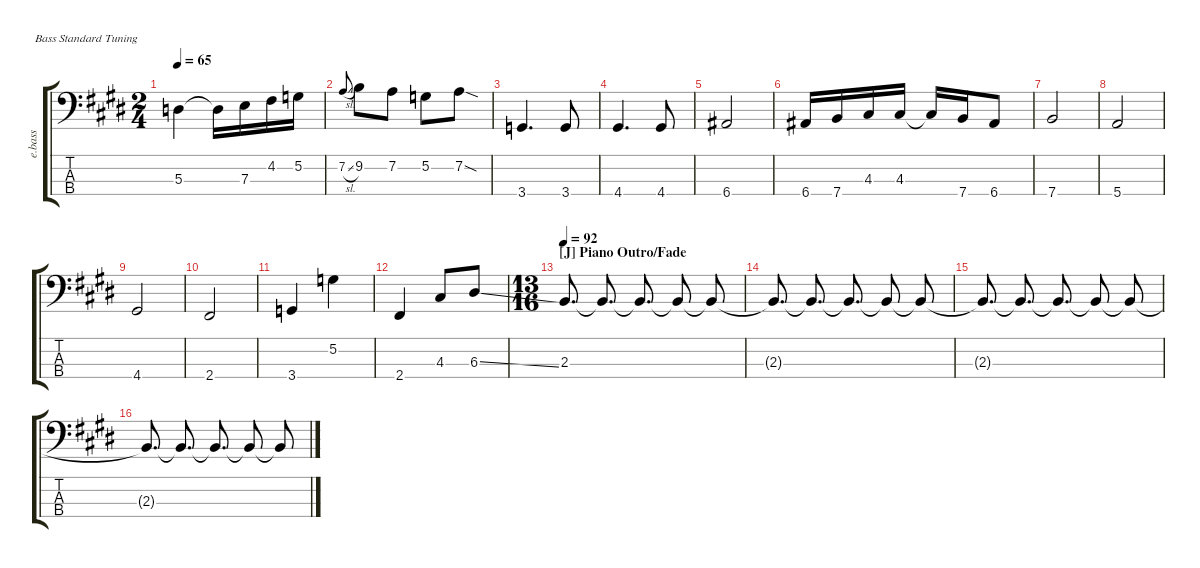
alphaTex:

\defaultSystemsLayout 4
\hideDynamics
\bracketExtendMode groupsimilarinstruments
\otherSystemsTrackNameOrientation horizontal
\chordDiagramsInScore
\track ("E.Bass" "e.bass") {instrument electricbassfinger}
\staff {score tabs}
\tuning (G2 D2 A1 E1)
\ts (2 4)
\tempo 65
\clef f4
\ks e
5.3{acc forcenatural}.4{dy mf} 5.3{t acc forcenatural}.16 7.3{acc forcenatural}.16 4.2{acc #}.16 5.2{acc forcenatural}.16 |
7.2{sl acc forcenatural}.8{gr onbeat} 9.2{acc forcenatural}.8 7.2{acc forcenatural}.8 5.2{acc forcenatural}.8 7.2{sod acc forcenatural}.8 |
3.4{acc forcenatural}.4{d} 3.4{acc forcenatural}.8 |
4.4{acc #}.4{d} 4.4{acc #}.8 |
6.4{acc #}.2 |
6.4{acc #}.16 7.4{acc forcenatural}.16 4.3{acc #}.16 4.3{acc #}.16 4.3{t acc #}.16 7.4{acc forcenatural}.16 6.4{acc #}.8 |
7.4{acc forcenatural}.2 |
5.4{acc forcenatural}.2 |
4.4{acc #}.2 |
2.4{acc #}.2 |
3.4{acc forcenatural}.4 5.2{acc forcenatural}.4 |
2.4{acc #}.4 4.3{acc #}.8 6.3{ss acc #}.8 |
\ts (13 16)
\beaming (16 3 3 3 2 2)
\section ("J" "Piano Outro/Fade")
\tempo 92
2.3{acc forcenatural}.8{d} 2.3{t acc forcenatural}.8{d} 2.3{t acc forcenatural}.8{d} 2.3{t acc forcenatural}.8 2.3{t acc forcenatural}.8 |
2.3{t acc forcenatural}.8{d} 2.3{t acc forcenatural}.8{d} 2.3{t acc forcenatural}.8{d} 2.3{t acc forcenatural}.8 2.3{t acc forcenatural}.8 |
2.3{t acc forcenatural}.8{d} 2.3{t acc forcenatural}.8{d} 2.3{t acc forcenatural}.8{d} 2.3{t acc forcenatural}.8 2.3{t acc forcenatural}.8 |
2.3{t acc forcenatural}.8{d} 2.3{t acc forcenatural}.8{d} 2.3{t acc forcenatural}.8{d} 2.3{t acc forcenatural}.8 2.3{t acc forcenatural}.8
